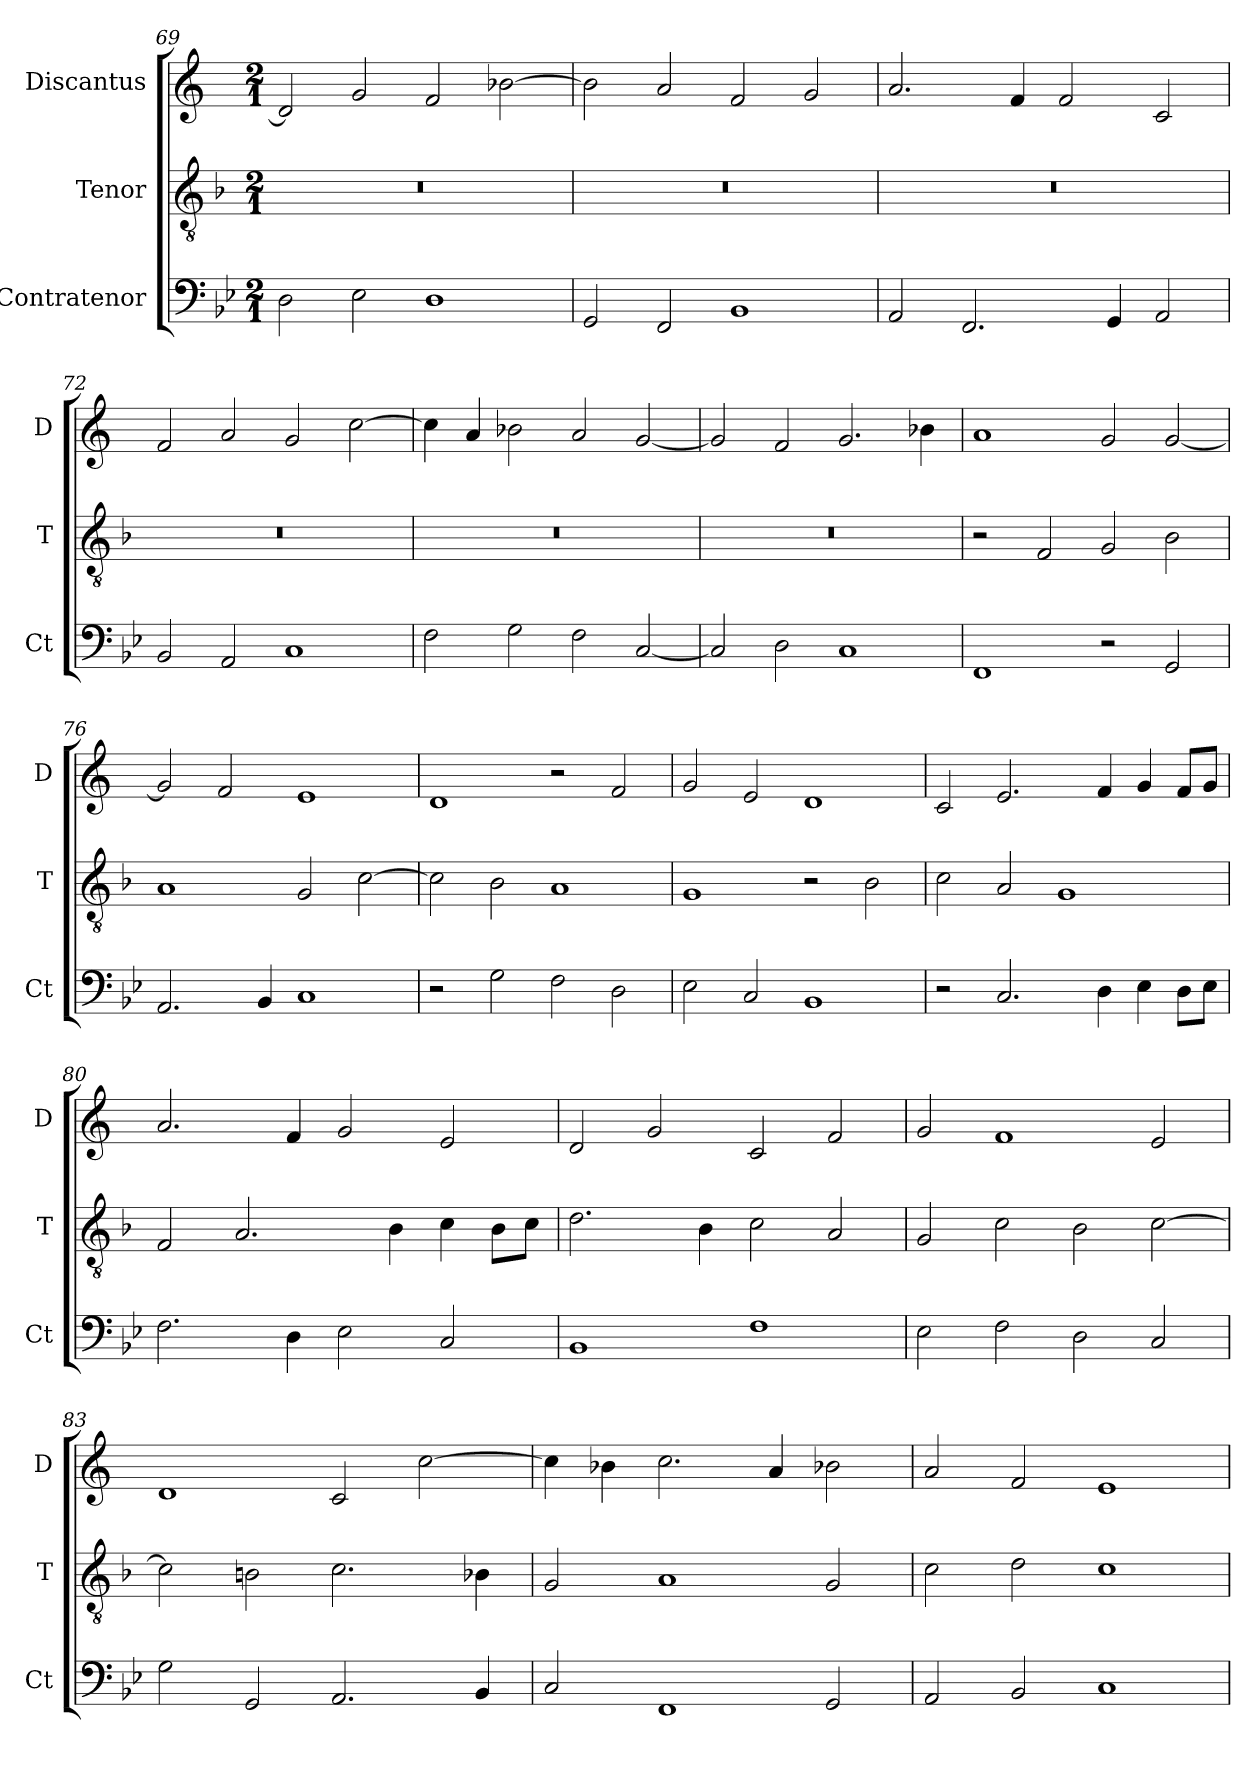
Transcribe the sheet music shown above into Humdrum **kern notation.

**kern	**kern	**kern
*part3	*part2	*part1
*staff3	*staff2	*staff1
*I"Contratenor	*I"Tenor	*I"Discantus
*I'Ct	*I'T	*I'D
*clefF4	*clefGv2	*clefG2
*k[b-e-]	*k[b-]	*k[]
*M2/1	*M2/1	*M2/1
=69	=69	=69
2D\	0r	2d/]
2E-\	.	2g/
1D	.	2f/
.	.	[2b-X\
=70	=70	=70
2GG/	0r	2b-\]
2FF/	.	2a/
1BB-	.	2f/
.	.	2g/
=71	=71	=71
2AA/	0r	2.a/
2.FF/	.	.
.	.	4f/
.	.	2f/
4GG/	.	.
2AA/	.	2c/
=72	=72	=72
2BB-/	0r	2f/
2AA/	.	2a/
1C	.	2g/
.	.	[2cc\
=73	=73	=73
2F\	0r	4cc\]
.	.	4a/
2G\	.	2b-X\
2F\	.	2a/
[2C/	.	[2g/
=74	=74	=74
2C/]	0r	2g/]
2D\	.	2f/
1C	.	2.g/
.	.	4b-X\
=75	=75	=75
1FF	2r	1a
.	2F/	.
2r	2G/	2g/
2GG/	2B-\	[2g/
=76	=76	=76
2.AA/	1A	2g/]
.	.	2f/
4BB-/	.	.
1C	2G/	1e
.	[2c\	.
=77	=77	=77
2r	2c\]	1d
2G\	2B-\	.
2F\	1A	2r
2D\	.	2f/
=78	=78	=78
2E-\	1G	2g/
2C/	.	2e/
1BB-	2r	1d
.	2B-\	.
=79	=79	=79
2r	2c\	2c/
2.C/	2A/	2.e/
.	1G	.
4D\	.	4f/
4E-\	.	4g/
8D\L	.	8f/L
8E-\J	.	8g/J
=80	=80	=80
2.F\	2F/	2.a/
.	2.A/	.
4D\	.	4f/
2E-\	.	2g/
.	4B-\	.
2C/	4c\	2e/
.	8B-\L	.
.	8c\J	.
=81	=81	=81
1BB-	2.d\	2d/
.	.	2g/
.	4B-\	.
1F	2c\	2c/
.	2A/	2f/
=82	=82	=82
2E-\	2G/	2g/
2F\	2c\	1f
2D\	2B-\	.
2C/	[2c\	2e/
=83	=83	=83
2G\	2c\]	1d
2GG/	2Bn\	.
2.AA/	2.c\	2c/
.	.	[2cc\
4BB-/	4B-X\	.
=84	=84	=84
2C/	2G/	4cc\]
.	.	4b-X\
1FF	1A	2.cc\
.	.	4a/
2GG/	2G/	2b-X\
=85	=85	=85
2AA/	2c\	2a/
2BB-/	2d\	2f/
1C	1c	1e
=	=	=
*-	*-	*-
